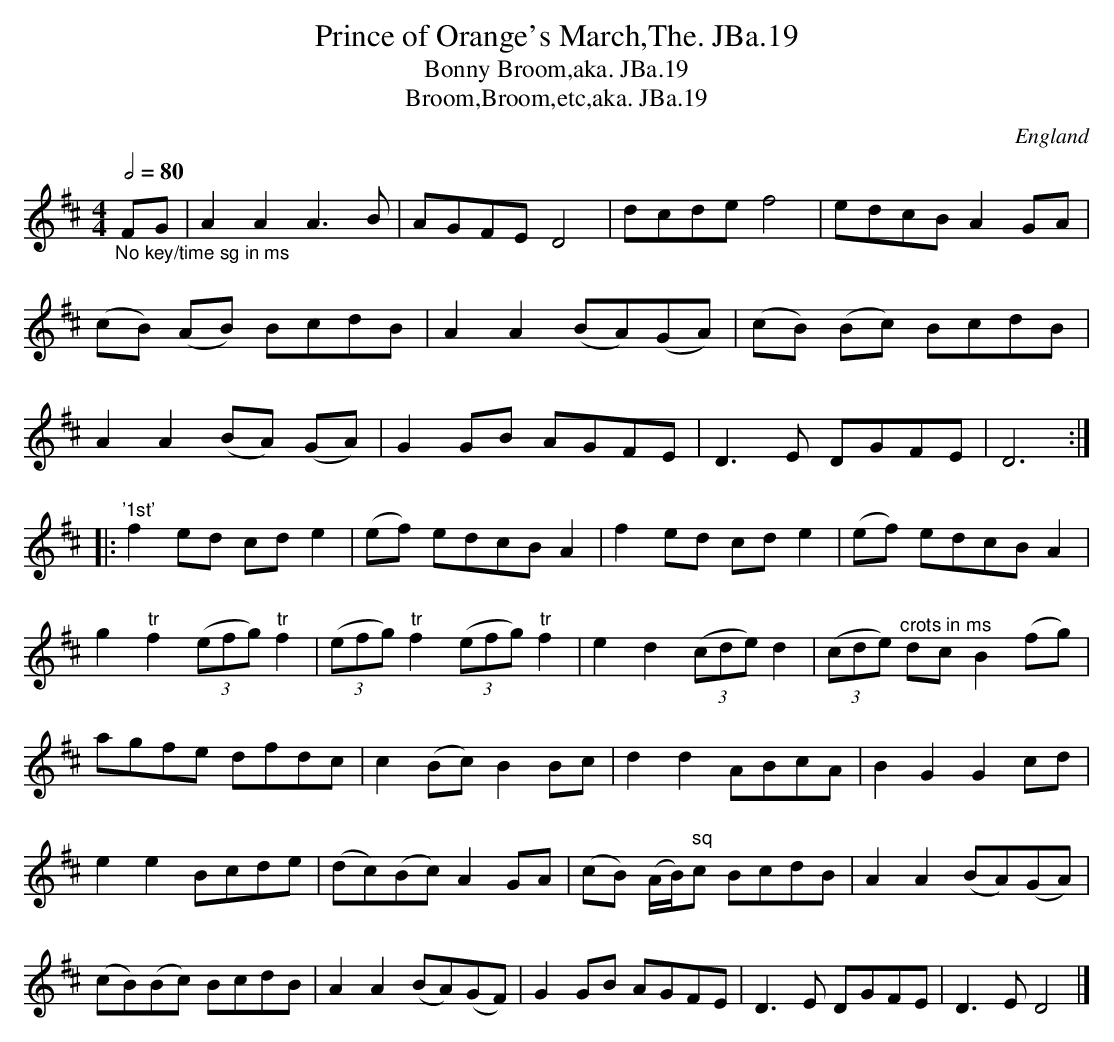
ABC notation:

X:1
T:Prince of Orange's March,The. JBa.19
T:Bonny Broom,aka. JBa.19
T:Broom,Broom,etc,aka. JBa.19
M:4/4
L:1/4
Q:1/2=80
O:England
K:D major
"_No key/time sg in ms"F/G/ | AA A>B | A/G/F/E/ D2 | d/c/d/e/ f2 |\
e/d/c/B/ A G/A/ |!
(c/B/) (A/B/) B/c/d/B/ |AA (B/A/)(G/A/) |  (c/B/) (B/c/) B/c/d/B/ |!
AA (B/A/) (G/A/) | G G/B/ A/G/F/E/ | D>E D/G/F/E/ | D3 :|!
|:"'1st'"f e/d/ c/d/ e | (e/f/) e/d/c/B/ A | f e/d/ c/d/ e |\
(e/f/) e/d/c/B/  A |!
g "tr"f ((3e/f/g/) "tr"f | ((3e/f/g/) "tr"f  ((3e/f/g/) "tr"f | \
e d ((3c/d/e/) d |\
((3c/d/e/) "^crots in ms" d/c/B  (f/g/) |!
a/g/f/e/ d/f/d/c/ | c (B/c/) B B/c/ |d d A/B/c/A/ |B G G c/d/ |!
e e B/c/d/e/ | (d/c/)(B/c/) A G/A/ | (c/B/) (A/4B/4)"sq"c/ B/c/d/B/ |\
A A (B/A/)(G/A/) |!
(c/B/)(B/c/) B/c/d/B/ | A A (B/A/)(G/F/) |\
G G/B/ A/G/F/E/ | D>E D/G/F/E/ | D>E D2 |]
